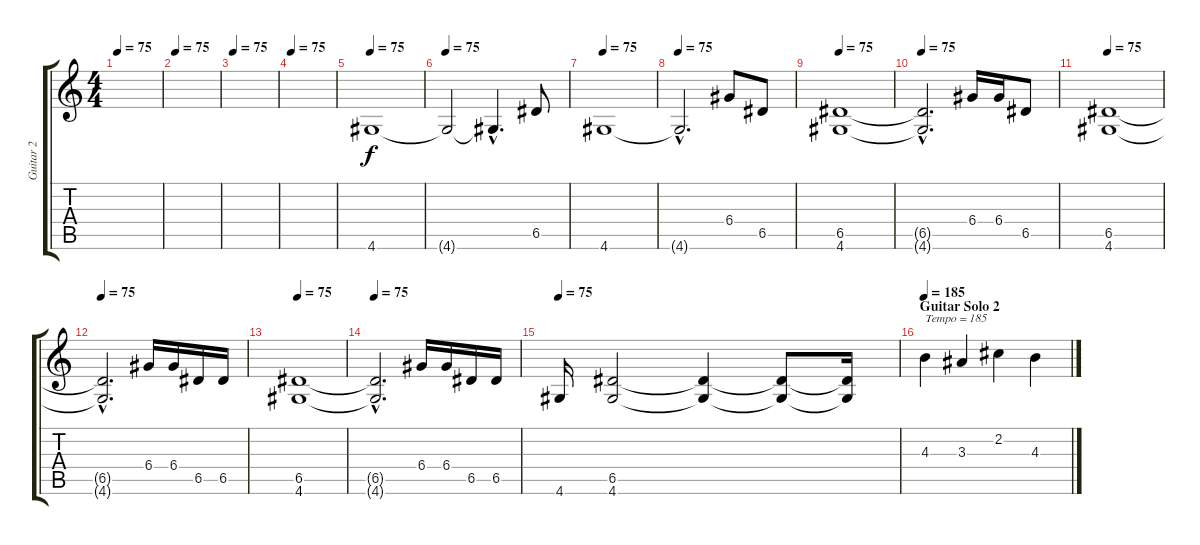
\track ("Guitar 2" "Guitar 2") {instrument distortionguitar}
\staff {score tabs}
\tuning (E4 B3 G3 D3 A2 E2) {hide}
\ts (4 4)
\tempo 75
\clef g2
\ks c
|
\tempo 75
|
\tempo 75
|
\tempo 75
|
\tempo 75
4.6.1 |
\tempo 75
4.6{t}.2 4.6{hac t}.4{d} 6.5.8 |
\tempo 75
4.6.1 |
\tempo 75
4.6{hac t}.2{d} 6.4.8 6.5.8 |
\tempo 75
(6.5 4.6).1 |
\tempo 75
(6.5{hac t} 4.6{hac t}).2{d} 6.4.16 6.4.16 6.5.8 |
\tempo 75
(6.5 4.6).1 |
\tempo 75
(6.5{hac t} 4.6{hac t}).2{d} 6.4.16 6.4.16 6.5.16 6.5.16 |
\tempo 75
(6.5 4.6).1 |
\tempo 75
(6.5{hac t} 4.6{hac t}).2{d} 6.4.16 6.4.16 6.5.16 6.5.16 |
\tempo 75
4.6.16 (6.5 4.6).2 (6.5{t} 4.6{t}).4 (6.5{t} 4.6{t}).8 (6.5{t} 4.6{t}).16 |
\section ("" "Guitar Solo 2")
\tempo 185
4.3.4{txt "Tempo = 185"} 3.3.4 2.2.4 4.3.4
